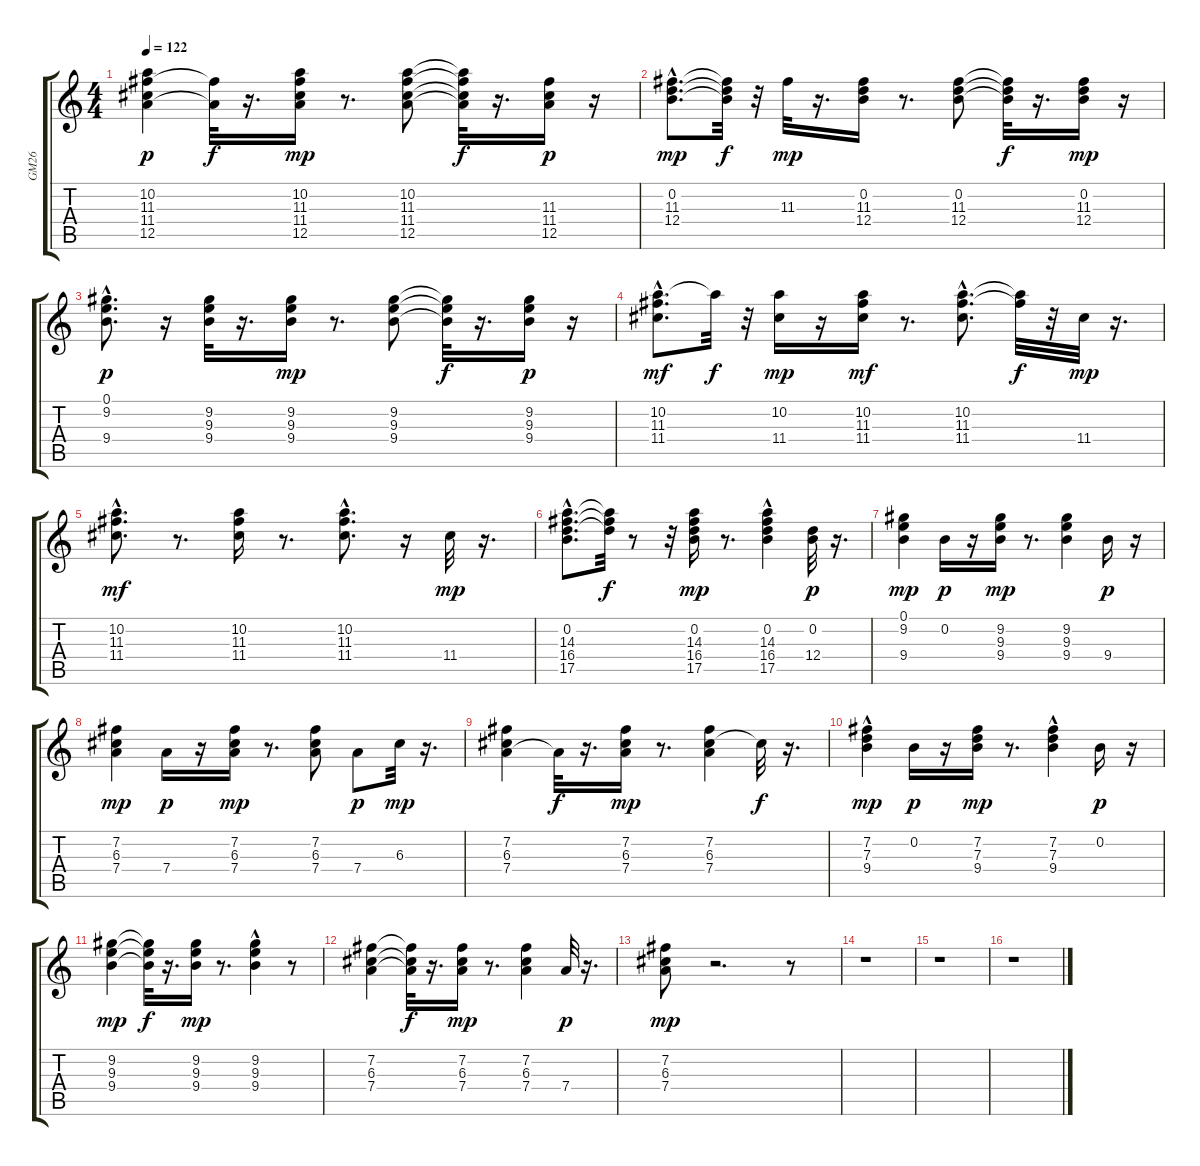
\track ("GM26" "GM26") {instrument acousticguitarsteel}
\staff {score tabs}
\tuning (E4 B3 G3 D3 A2 E2) {hide}
\ts (4 4)
\tempo 122
\clef g2
\ks c
(10.2 11.3 11.4 12.5).4{dy p} (11.3{t} 12.5{t}).32{dy f} r.16{d} (10.2 11.3 11.4 12.5).16{dy mp} r.8{d} (10.2 11.3 11.4 12.5).8 (10.2{t} 11.3{t} 11.4{t} 12.5{t}).32{dy f} r.16{d} (11.3 11.4 12.5).16{dy p} r.16 |
(0.2{hac} 11.3{hac} 12.4{hac}).8{d dy mp} (0.2{t} 11.3{t} 12.4{t}).32{dy f} r.32 11.3.32{dy mp} r.16{d} (0.2 11.3 12.4).16 r.8{d} (0.2 11.3 12.4).8 (0.2{t} 11.3{t} 12.4{t}).32{dy f} r.16{d} (0.2 11.3 12.4).16{dy mp} r.16 |
(0.1{hac} 9.2{hac} 9.4{hac}).8{d dy p} r.16 (9.2 9.3 9.4).32 r.16{d} (9.2 9.3 9.4).16{dy mp} r.8{d} (9.2 9.3 9.4).8 (9.2{t} 9.3{t} 9.4{t}).32{dy f} r.16{d} (9.2 9.3 9.4).16{dy p} r.16 |
(10.2{hac} 11.3{hac} 11.4{hac}).8{d dy mf} 10.2{t}.32{dy f} r.32 (10.2 11.4).16{dy mp} r.16 (10.2 11.3 11.4).16{dy mf} r.8{d} (10.2{hac} 11.3{hac} 11.4{hac}).8{d} (10.2{t} 11.3{t}).32{dy f} r.32 11.4.32{dy mp} r.16{d} |
(10.2{hac} 11.3{hac} 11.4{hac}).8{d dy mf} r.8{d} (10.2 11.3 11.4).16 r.8{d} (10.2 11.3{hac} 11.4).8{d} r.16 11.4.32{dy mp} r.16{d} |
(0.2{hac} 14.3{hac} 16.4{hac} 17.5{hac}).8{d} (14.3{t} 16.4{t} 17.5{t}).32{dy f} r.8 r.32 (0.2 14.3 16.4 17.5).16{dy mp} r.8{d} (0.2 14.3{hac} 16.4 17.5{hac}).4 (0.2 12.4).32{dy p} r.16{d} |
(0.1 9.2 9.4).4{dy mp} 0.2.16{dy p} r.16 (9.2 9.3 9.4).16{dy mp} r.8{d} (9.2 9.3 9.4).4 9.4.16{dy p} r.16 |
(7.2 6.3 7.4).4{dy mp} 7.4.16{dy p} r.16 (7.2 6.3 7.4).16{dy mp} r.8{d} (7.2 6.3 7.4).8 7.4.8{dy p} 6.3.32{dy mp} r.16{d} |
(7.2 6.3 7.4).4 7.4{t}.32{dy f} r.16{d} (7.2 6.3 7.4).16{dy mp} r.8{d} (7.2 6.3 7.4).4 6.3{t}.32{dy f} r.16{d} |
(7.2 7.3 9.4{hac}).4{dy mp} 0.2.16{dy p} r.16 (7.2 7.3 9.4).16{dy mp} r.8{d} (7.2 7.3 9.4{hac}).4 0.2.16{dy p} r.16 |
(9.2 9.3 9.4).4{dy mp} (9.2{t} 9.3{t} 9.4{t}).32{dy f} r.16{d} (9.2 9.3 9.4).16{dy mp} r.8{d} (9.2 9.3 9.4{hac}).4 r.8 |
(7.2 6.3 7.4).4 (7.2{t} 6.3{t} 7.4{t}).32{dy f} r.16{d} (7.2 6.3 7.4).16{dy mp} r.8{d} (7.2 6.3 7.4).4 7.4.32{dy p} r.16{d} |
(7.2 6.3 7.4).8{dy mp} r.2{d} r.8 |
r.1 |
r.1 |
r.1
